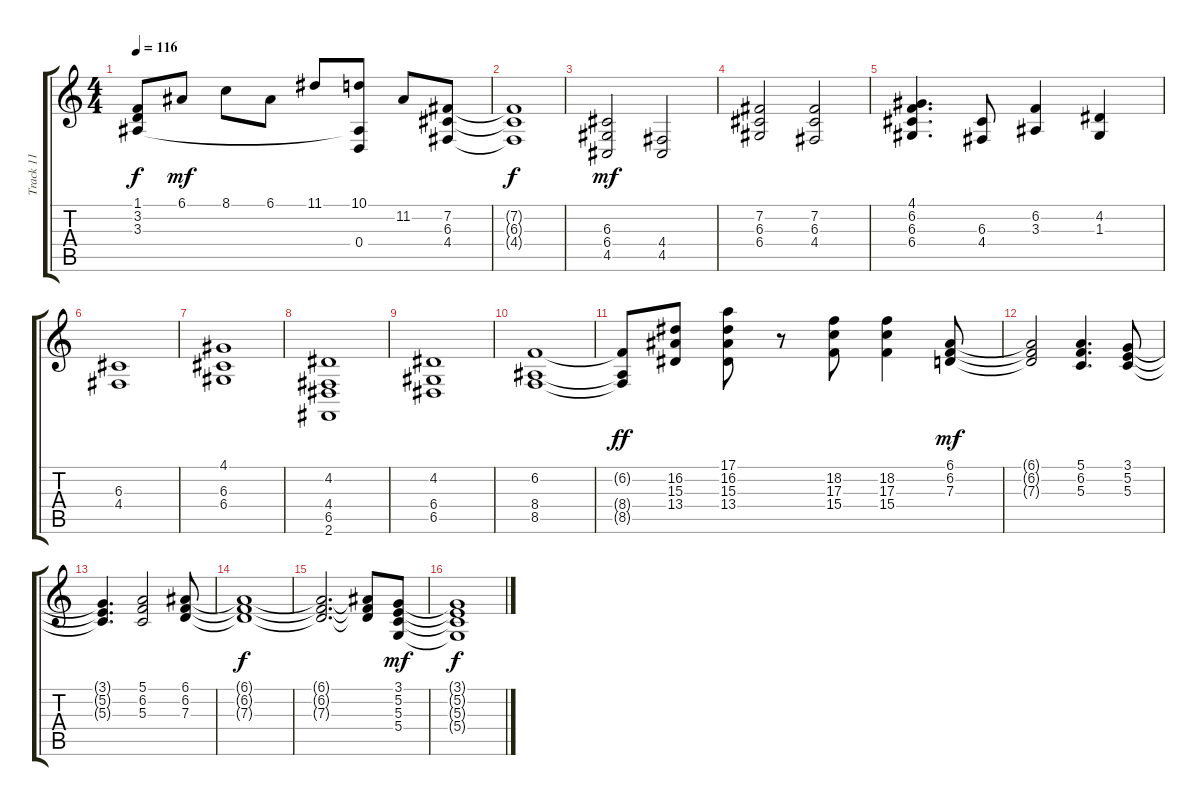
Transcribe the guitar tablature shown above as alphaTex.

\track ("Track 11" "Track 11") {instrument lead2sawtooth}
\staff {score tabs}
\tuning (E4 B3 G3 D3 A2 E2) {hide}
\ts (4 4)
\tempo 116
\clef g2
\ks c
(1.1{t} 3.2{t} 3.3{t}).8{dy f instrument lead2sawtooth} 6.1.8{dy mf} 8.1.8 6.1.8 11.1.8 (10.1 3.3{t} 0.4).8 11.2.8 (7.2 6.3 4.4).8 |
(7.2{t} 6.3{t} 4.4{t}).1{dy f} |
(6.3 6.4 4.5).2{dy mf} (4.4 4.5).2 |
(7.2 6.3 6.4).2 (7.2 6.3 4.4).2 |
(4.1 6.2 6.3 6.4).4{d} (6.3 4.4).8 (6.2 3.3).4 (4.2 1.3).4 |
(6.3 4.4).1 |
(4.1 6.3 6.4).1 |
(4.2 4.4 6.5 2.6).1 |
(4.2 6.4 6.5).1 |
(6.2 8.4 8.5).1 |
(6.2{t} 8.4{t} 8.5{t}).8{dy ff} (16.2 15.3 13.4).8 (17.1 16.2 15.3 13.4).8 r.8 (18.2 17.3 15.4).8 (18.2 17.3 15.4).4 (6.1 6.2 7.3).8{dy mf} |
(6.1{t} 6.2{t} 7.3{t}).2 (5.1 6.2 5.3).4{d} (3.1 5.2 5.3).8 |
(3.1{t} 5.2{t} 5.3{t}).4{d} (5.1 6.2 5.3).2 (6.1 6.2 7.3).8 |
(6.1{t} 6.2{t} 7.3{t}).1{dy f} |
(6.1{t} 6.2{t} 7.3{t}).2{d} (6.1{t} 6.2{t} 7.3{t}).8 (3.1 5.2 5.3 5.4).8{dy mf} |
(3.1{t} 5.2{t} 5.3{t} 5.4{t}).1{dy f}
